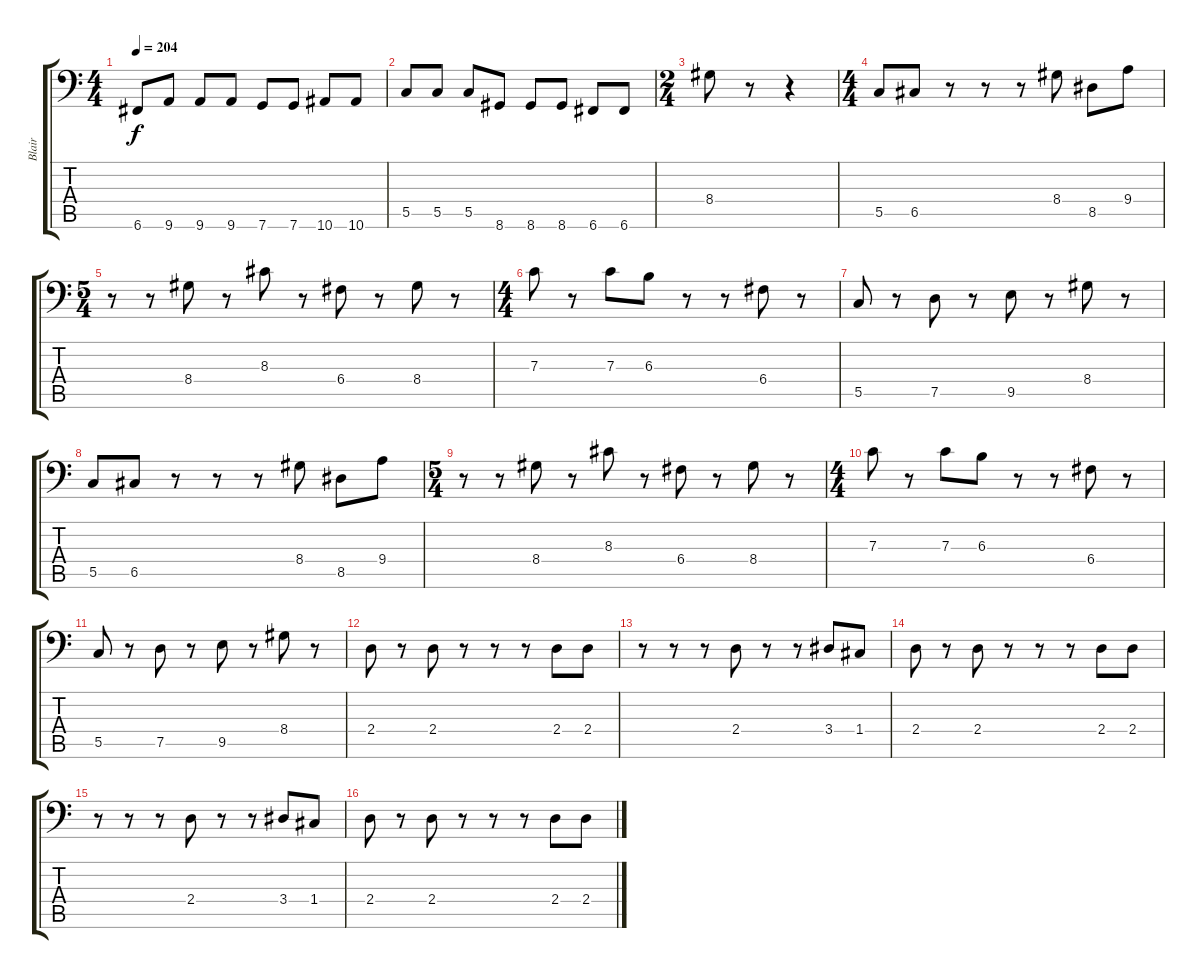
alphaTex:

\track ("Blair" "Blair") {instrument electricbasspick}
\staff {score tabs}
\tuning (D3 A2 F2 C2 G1 C1) {hide}
\ts (4 4)
\tempo 204
\clef f4
\ks c
6.6.8{dy f} 9.6.8 9.6.8 9.6.8 7.6.8 7.6.8 10.6.8 10.6.8 |
5.5.8 5.5.8 5.5.8 8.6.8 8.6.8 8.6.8 6.6.8 6.6.8 |
\ts (2 4)
8.4.8 r.8 r.4 |
\ts (4 4)
5.5.8 6.5.8 r.8 r.8 r.8 8.4.8 8.5.8 9.4.8 |
\ts (5 4)
r.8 r.8 8.4.8 r.8 8.3.8 r.8 6.4.8 r.8 8.4.8 r.8 |
\ts (4 4)
7.3.8 r.8 7.3.8 6.3.8 r.8 r.8 6.4.8 r.8 |
5.5.8 r.8 7.5.8 r.8 9.5.8 r.8 8.4.8 r.8 |
5.5.8 6.5.8 r.8 r.8 r.8 8.4.8 8.5.8 9.4.8 |
\ts (5 4)
r.8 r.8 8.4.8 r.8 8.3.8 r.8 6.4.8 r.8 8.4.8 r.8 |
\ts (4 4)
7.3.8 r.8 7.3.8 6.3.8 r.8 r.8 6.4.8 r.8 |
5.5.8 r.8 7.5.8 r.8 9.5.8 r.8 8.4.8 r.8 |
2.4.8 r.8 2.4.8 r.8 r.8 r.8 2.4.8 2.4.8 |
r.8 r.8 r.8 2.4.8 r.8 r.8 3.4.8 1.4.8 |
2.4.8 r.8 2.4.8 r.8 r.8 r.8 2.4.8 2.4.8 |
r.8 r.8 r.8 2.4.8 r.8 r.8 3.4.8 1.4.8 |
2.4.8 r.8 2.4.8 r.8 r.8 r.8 2.4.8 2.4.8
